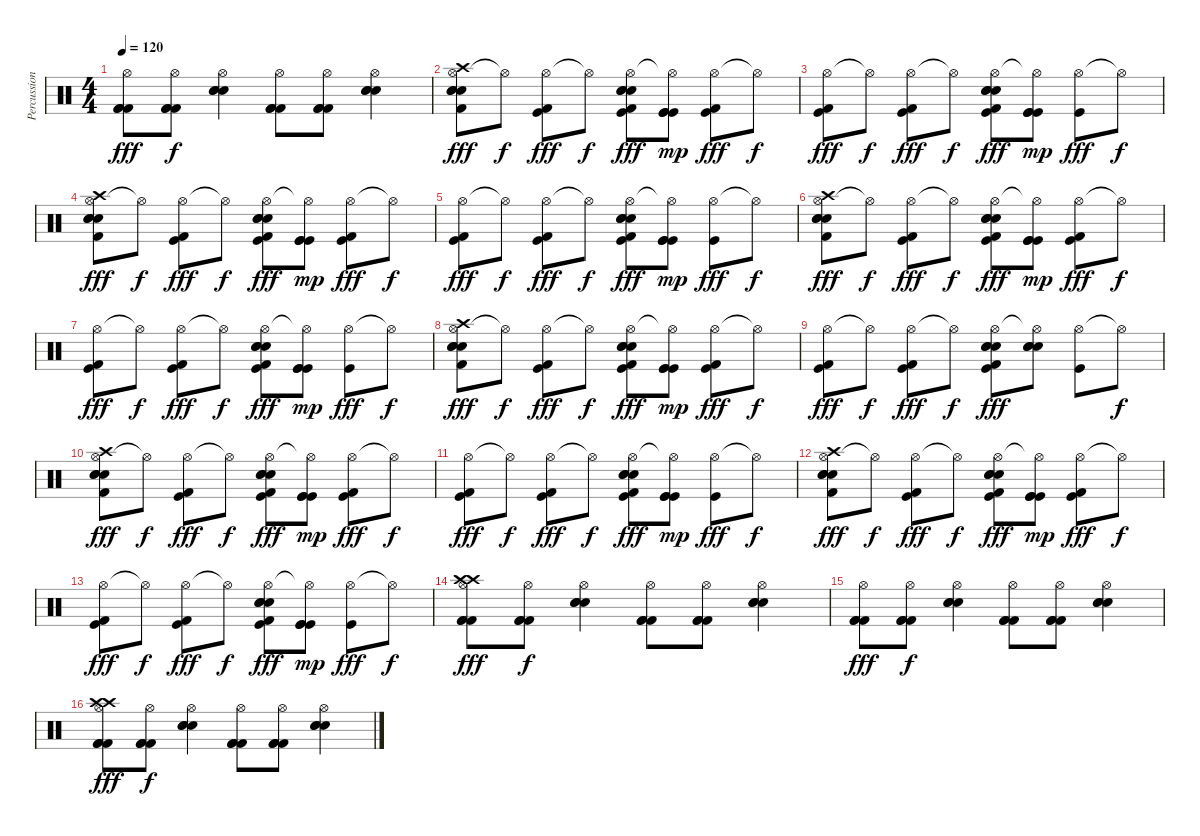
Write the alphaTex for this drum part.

\track ("Percussions" "Percussion") {instrument percussion}
\staff {score}
\articulation defaults
\ts (4 4)
\tempo 120
\clef neutral
\ks c
("Hi-Hat (open)" "Kick (hit) 2" "Kick (hit) 2" "Kick (hit) 2").8{dy fff} ("Hi-Hat (open)" "Kick (hit) 2" "Kick (hit) 2" "Kick (hit) 2").8{dy f} ("Hi-Hat (open)" "Snare (hit) 2" "Snare (hit) 2" "Snare (hit) 2").4 ("Hi-Hat (open)" "Kick (hit) 2" "Kick (hit) 2" "Kick (hit) 2").8 ("Hi-Hat (open)" "Kick (hit) 2" "Kick (hit) 2" "Kick (hit) 2").8 ("Hi-Hat (open)" "Snare (hit) 2" "Snare (hit) 2" "Snare (hit) 2").4 |
("Hi-Hat (open)" "Crash high (hit)" "Snare (hit) 2" "Snare (hit) 2" "Snare (hit) 2" "Kick (hit) 2").8{dy fff} "Hi-Hat (open)"{t}.8{dy f} ("Hi-Hat (open)" "Kick (hit)" "Kick (hit) 2").8{dy fff} "Hi-Hat (open)"{t}.8{dy f} ("Hi-Hat (open)" "Kick (hit)" "Snare (hit) 2" "Snare (hit) 2" "Snare (hit) 2" "Kick (hit) 2").8{dy fff} ("Hi-Hat (open)"{t} "Kick (hit)" "Kick (hit)" "Kick (hit)").8{dy mp} ("Hi-Hat (open)" "Kick (hit)" "Kick (hit) 2").8{dy fff} "Hi-Hat (open)"{t}.8{dy f} |
("Hi-Hat (open)" "Kick (hit)" "Kick (hit) 2").8{dy fff} "Hi-Hat (open)"{t}.8{dy f} ("Hi-Hat (open)" "Kick (hit)" "Kick (hit) 2").8{dy fff} "Hi-Hat (open)"{t}.8{dy f} ("Hi-Hat (open)" "Kick (hit)" "Snare (hit) 2" "Snare (hit) 2" "Snare (hit) 2" "Kick (hit) 2").8{dy fff} ("Hi-Hat (open)"{t} "Kick (hit)" "Kick (hit)" "Kick (hit)").8{dy mp} ("Hi-Hat (open)" "Kick (hit)").8{dy fff} "Hi-Hat (open)"{t}.8{dy f} |
("Hi-Hat (open)" "Crash high (hit)" "Snare (hit) 2" "Snare (hit) 2" "Snare (hit) 2" "Kick (hit) 2").8{dy fff} "Hi-Hat (open)"{t}.8{dy f} ("Hi-Hat (open)" "Kick (hit)" "Kick (hit) 2").8{dy fff} "Hi-Hat (open)"{t}.8{dy f} ("Hi-Hat (open)" "Kick (hit)" "Snare (hit) 2" "Snare (hit) 2" "Snare (hit) 2" "Kick (hit) 2").8{dy fff} ("Hi-Hat (open)"{t} "Kick (hit)" "Kick (hit)" "Kick (hit)").8{dy mp} ("Hi-Hat (open)" "Kick (hit)" "Kick (hit) 2").8{dy fff} "Hi-Hat (open)"{t}.8{dy f} |
("Hi-Hat (open)" "Kick (hit)" "Kick (hit) 2").8{dy fff} "Hi-Hat (open)"{t}.8{dy f} ("Hi-Hat (open)" "Kick (hit)" "Kick (hit) 2").8{dy fff} "Hi-Hat (open)"{t}.8{dy f} ("Hi-Hat (open)" "Kick (hit)" "Snare (hit) 2" "Snare (hit) 2" "Snare (hit) 2" "Kick (hit) 2").8{dy fff} ("Hi-Hat (open)"{t} "Kick (hit)" "Kick (hit)" "Kick (hit)").8{dy mp} ("Hi-Hat (open)" "Kick (hit)").8{dy fff} "Hi-Hat (open)"{t}.8{dy f} |
("Hi-Hat (open)" "Crash high (hit)" "Snare (hit) 2" "Snare (hit) 2" "Snare (hit) 2" "Kick (hit) 2").8{dy fff} "Hi-Hat (open)"{t}.8{dy f} ("Hi-Hat (open)" "Kick (hit)" "Kick (hit) 2").8{dy fff} "Hi-Hat (open)"{t}.8{dy f} ("Hi-Hat (open)" "Kick (hit)" "Snare (hit) 2" "Snare (hit) 2" "Snare (hit) 2" "Kick (hit) 2").8{dy fff} ("Hi-Hat (open)"{t} "Kick (hit)" "Kick (hit)" "Kick (hit)").8{dy mp} ("Hi-Hat (open)" "Kick (hit)" "Kick (hit) 2").8{dy fff} "Hi-Hat (open)"{t}.8{dy f} |
("Hi-Hat (open)" "Kick (hit)" "Kick (hit) 2").8{dy fff} "Hi-Hat (open)"{t}.8{dy f} ("Hi-Hat (open)" "Kick (hit)" "Kick (hit) 2").8{dy fff} "Hi-Hat (open)"{t}.8{dy f} ("Hi-Hat (open)" "Kick (hit)" "Snare (hit) 2" "Snare (hit) 2" "Snare (hit) 2" "Kick (hit) 2").8{dy fff} ("Hi-Hat (open)"{t} "Kick (hit)" "Kick (hit)" "Kick (hit)").8{dy mp} ("Hi-Hat (open)" "Kick (hit)").8{dy fff} "Hi-Hat (open)"{t}.8{dy f} |
("Hi-Hat (open)" "Crash high (hit)" "Snare (hit) 2" "Snare (hit) 2" "Snare (hit) 2" "Kick (hit) 2").8{dy fff} "Hi-Hat (open)"{t}.8{dy f} ("Hi-Hat (open)" "Kick (hit)" "Kick (hit) 2").8{dy fff} "Hi-Hat (open)"{t}.8{dy f} ("Hi-Hat (open)" "Kick (hit)" "Snare (hit) 2" "Snare (hit) 2" "Snare (hit) 2" "Kick (hit) 2").8{dy fff} ("Hi-Hat (open)"{t} "Kick (hit)" "Kick (hit)" "Kick (hit)").8{dy mp} ("Hi-Hat (open)" "Kick (hit)" "Kick (hit) 2").8{dy fff} "Hi-Hat (open)"{t}.8{dy f} |
("Hi-Hat (open)" "Kick (hit)" "Kick (hit) 2").8{dy fff} "Hi-Hat (open)"{t}.8{dy f} ("Hi-Hat (open)" "Kick (hit)" "Kick (hit) 2").8{dy fff} "Hi-Hat (open)"{t}.8{dy f} ("Hi-Hat (open)" "Kick (hit)" "Snare (hit) 2" "Snare (hit) 2" "Snare (hit) 2" "Kick (hit) 2").8{dy fff} ("Hi-Hat (open)"{t} "Snare (hit) 2" "Snare (hit) 2" "Snare (hit) 2").8 ("Hi-Hat (open)" "Kick (hit)").8 "Hi-Hat (open)"{t}.8{dy f} |
("Hi-Hat (open)" "Crash high (hit)" "Snare (hit) 2" "Snare (hit) 2" "Snare (hit) 2" "Kick (hit) 2").8{dy fff} "Hi-Hat (open)"{t}.8{dy f} ("Hi-Hat (open)" "Kick (hit)" "Kick (hit) 2").8{dy fff} "Hi-Hat (open)"{t}.8{dy f} ("Hi-Hat (open)" "Kick (hit)" "Snare (hit) 2" "Snare (hit) 2" "Snare (hit) 2" "Kick (hit) 2").8{dy fff} ("Hi-Hat (open)"{t} "Kick (hit)" "Kick (hit)" "Kick (hit)").8{dy mp} ("Hi-Hat (open)" "Kick (hit)" "Kick (hit) 2").8{dy fff} "Hi-Hat (open)"{t}.8{dy f} |
("Hi-Hat (open)" "Kick (hit)" "Kick (hit) 2").8{dy fff} "Hi-Hat (open)"{t}.8{dy f} ("Hi-Hat (open)" "Kick (hit)" "Kick (hit) 2").8{dy fff} "Hi-Hat (open)"{t}.8{dy f} ("Hi-Hat (open)" "Kick (hit)" "Snare (hit) 2" "Snare (hit) 2" "Snare (hit) 2" "Kick (hit) 2").8{dy fff} ("Hi-Hat (open)"{t} "Kick (hit)" "Kick (hit)" "Kick (hit)").8{dy mp} ("Hi-Hat (open)" "Kick (hit)").8{dy fff} "Hi-Hat (open)"{t}.8{dy f} |
("Hi-Hat (open)" "Crash high (hit)" "Snare (hit) 2" "Snare (hit) 2" "Snare (hit) 2" "Kick (hit) 2").8{dy fff} "Hi-Hat (open)"{t}.8{dy f} ("Hi-Hat (open)" "Kick (hit)" "Kick (hit) 2").8{dy fff} "Hi-Hat (open)"{t}.8{dy f} ("Hi-Hat (open)" "Kick (hit)" "Snare (hit) 2" "Snare (hit) 2" "Snare (hit) 2" "Kick (hit) 2").8{dy fff} ("Hi-Hat (open)"{t} "Kick (hit)" "Kick (hit)" "Kick (hit)").8{dy mp} ("Hi-Hat (open)" "Kick (hit)" "Kick (hit) 2").8{dy fff} "Hi-Hat (open)"{t}.8{dy f} |
("Hi-Hat (open)" "Kick (hit)" "Kick (hit) 2").8{dy fff} "Hi-Hat (open)"{t}.8{dy f} ("Hi-Hat (open)" "Kick (hit)" "Kick (hit) 2").8{dy fff} "Hi-Hat (open)"{t}.8{dy f} ("Hi-Hat (open)" "Kick (hit)" "Snare (hit) 2" "Snare (hit) 2" "Snare (hit) 2" "Kick (hit) 2").8{dy fff} ("Hi-Hat (open)"{t} "Kick (hit)" "Kick (hit)" "Kick (hit)").8{dy mp} ("Hi-Hat (open)" "Kick (hit)").8{dy fff} "Hi-Hat (open)"{t}.8{dy f} |
("Hi-Hat (open)" "Crash high (hit)" "Crash high (hit)" "Kick (hit) 2" "Kick (hit) 2" "Kick (hit) 2").8{dy fff} ("Hi-Hat (open)" "Kick (hit) 2" "Kick (hit) 2" "Kick (hit) 2").8{dy f} ("Hi-Hat (open)" "Snare (hit) 2" "Snare (hit) 2" "Snare (hit) 2").4 ("Hi-Hat (open)" "Kick (hit) 2" "Kick (hit) 2" "Kick (hit) 2").8 ("Hi-Hat (open)" "Kick (hit) 2" "Kick (hit) 2" "Kick (hit) 2").8 ("Hi-Hat (open)" "Snare (hit) 2" "Snare (hit) 2" "Snare (hit) 2").4 |
("Hi-Hat (open)" "Kick (hit) 2" "Kick (hit) 2" "Kick (hit) 2").8{dy fff} ("Hi-Hat (open)" "Kick (hit) 2" "Kick (hit) 2" "Kick (hit) 2").8{dy f} ("Hi-Hat (open)" "Snare (hit) 2" "Snare (hit) 2" "Snare (hit) 2").4 ("Hi-Hat (open)" "Kick (hit) 2" "Kick (hit) 2" "Kick (hit) 2").8 ("Hi-Hat (open)" "Kick (hit) 2" "Kick (hit) 2" "Kick (hit) 2").8 ("Hi-Hat (open)" "Snare (hit) 2" "Snare (hit) 2" "Snare (hit) 2").4 |
("Hi-Hat (open)" "Crash high (hit)" "Crash high (hit)" "Kick (hit) 2" "Kick (hit) 2" "Kick (hit) 2").8{dy fff} ("Hi-Hat (open)" "Kick (hit) 2" "Kick (hit) 2" "Kick (hit) 2").8{dy f} ("Hi-Hat (open)" "Snare (hit) 2" "Snare (hit) 2" "Snare (hit) 2").4 ("Hi-Hat (open)" "Kick (hit) 2" "Kick (hit) 2" "Kick (hit) 2").8 ("Hi-Hat (open)" "Kick (hit) 2" "Kick (hit) 2" "Kick (hit) 2").8 ("Hi-Hat (open)" "Snare (hit) 2" "Snare (hit) 2" "Snare (hit) 2").4
